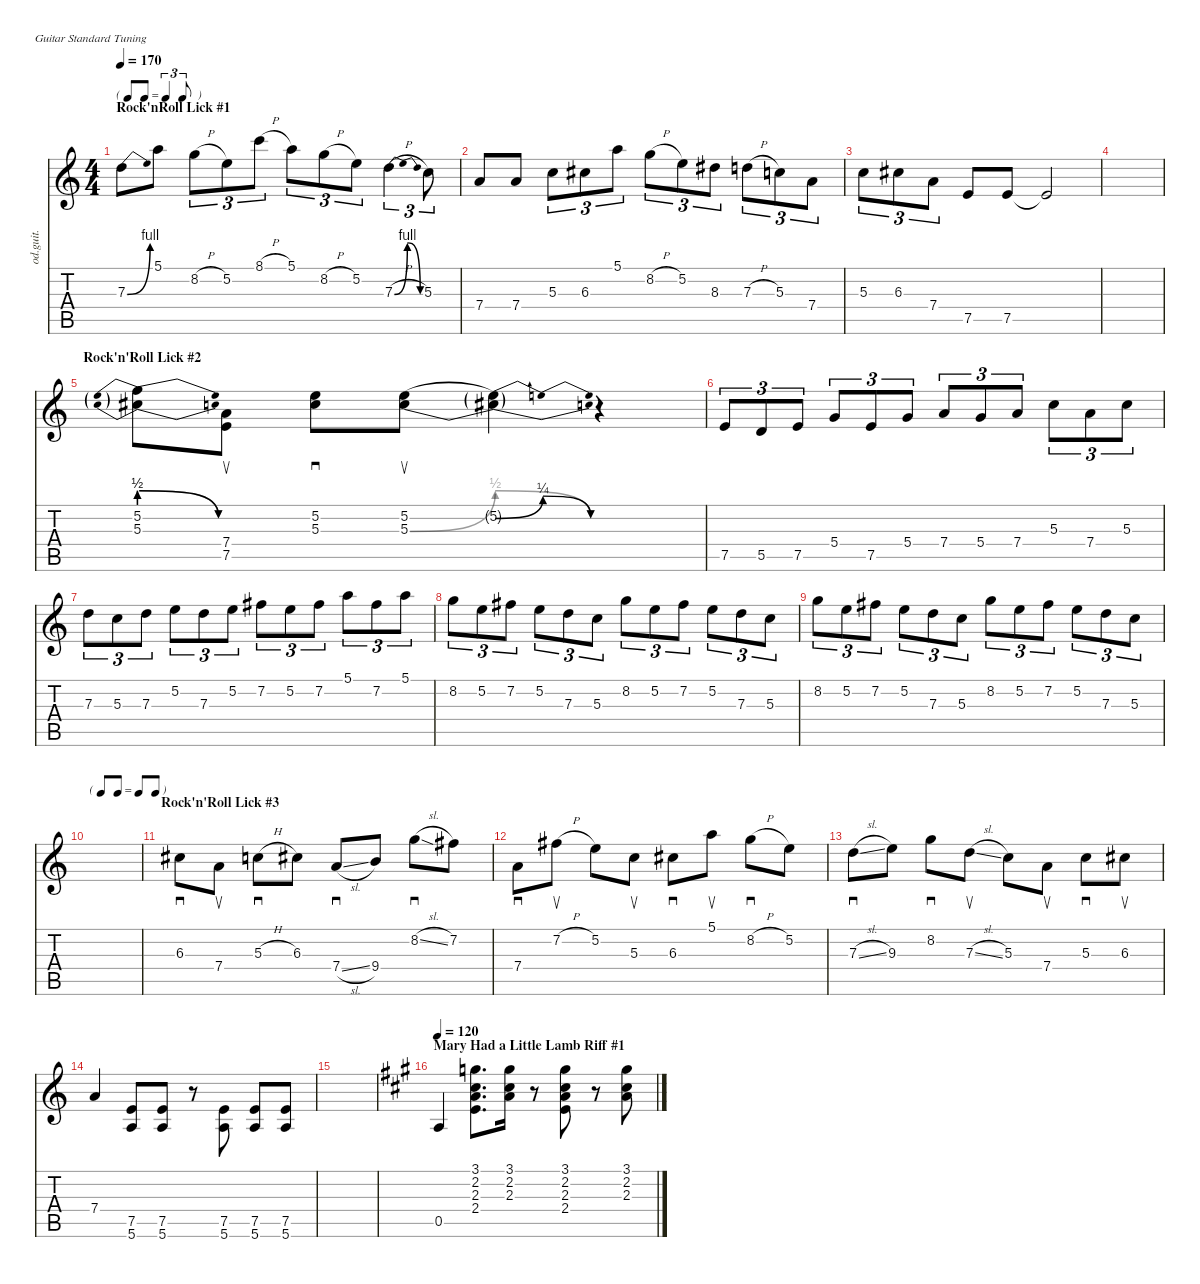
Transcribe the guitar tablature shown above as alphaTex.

\defaultSystemsLayout 4
\hideDynamics
\bracketExtendMode nobrackets
\track ("Overdriven Guitar" "od.guit.") {instrument overdrivenguitar}
\staff {score tabs}
\tuning (E4 B3 G3 D3 A2 E2)
\ts (4 4)
\tf triplet8th
\section ("" "Rock'nRoll Lick #1")
\tempo 170
\clef g2
\ks aminor
7.3{be (bend 0 0 15 4)}.8{dy mf instrument overdrivenguitar beam Down} 5.1.8{beam Down} 8.2{h}.8{tu (3 2) beam Down} 5.2.8{tu (3 2) beam Down} 8.1{h}.8{tu (3 2) beam Down} 5.1.8{tu (3 2) beam Down} 8.2{h}.8{tu (3 2) beam Down} 5.2.8{tu (3 2) beam Down} 7.3{be (bendrelease 0 0 15 4 30 4 45 0) h}.4{tu (3 2) beam Down} 5.3.8{tu (3 2) beam Down} |
7.4.8{beam Up} 7.4.8{beam Up} 5.3.8{tu (3 2) beam Down} 6.3{acc #}.8{tu (3 2) beam Down} 5.1.8{tu (3 2) beam Down} 8.2{h}.8{tu (3 2) beam Down} 5.2.8{tu (3 2) beam Down} 8.3{acc #}.8{tu (3 2) beam Down} 7.3{h}.8{tu (3 2) beam Down} 5.3.8{tu (3 2) beam Down} 7.4.8{tu (3 2) beam Down} |
5.3.8{tu (3 2) beam Down} 6.3{acc #}.8{tu (3 2) beam Down} 7.4.8{tu (3 2) beam Down} 7.5.8{beam Up} 7.5.8{beam Up} 7.5{t}.2{beam Up} |
|
\section ("" "Rock'n'Roll Lick #2")
(5.2{be (prebendrelease 0 2 60 0)} 5.3{be (prebendrelease 0 2 60 0)}).8{beam Down} (7.4 7.5).8{su beam Down} (5.2 5.3).8{sd beam Down} (5.2{be (hold 0 0 60 0)} 5.3{be (bend 0 0 60 2)}).8{su beam Down} (5.2{be (bendrelease 0 0 30 1 30 1 60 0) t} 5.3{be (release 0 2 60 0) t}).4{beam Down} r.4{beam Down} |
7.5.8{tu (3 2) beam Up} 5.5.8{tu (3 2) beam Up} 7.5.8{tu (3 2) beam Up} 5.4.8{tu (3 2) beam Up} 7.5.8{tu (3 2) beam Up} 5.4.8{tu (3 2) beam Up} 7.4.8{tu (3 2) beam Up} 5.4.8{tu (3 2) beam Up} 7.4.8{tu (3 2) beam Up} 5.3.8{tu (3 2) beam Down} 7.4.8{tu (3 2) beam Down} 5.3.8{tu (3 2) beam Down} |
7.3.8{tu (3 2) beam Down} 5.3.8{tu (3 2) beam Down} 7.3.8{tu (3 2) beam Down} 5.2.8{tu (3 2) beam Down} 7.3.8{tu (3 2) beam Down} 5.2.8{tu (3 2) beam Down} 7.2{acc #}.8{tu (3 2) beam Down} 5.2.8{tu (3 2) beam Down} 7.2{acc #}.8{tu (3 2) beam Down} 5.1.8{tu (3 2) beam Down} 7.2{acc #}.8{tu (3 2) beam Down} 5.1.8{tu (3 2) beam Down} |
8.2.8{tu (3 2) beam Down} 5.2.8{tu (3 2) beam Down} 7.2{acc #}.8{tu (3 2) beam Down} 5.2.8{tu (3 2) beam Down} 7.3.8{tu (3 2) beam Down} 5.3.8{tu (3 2) beam Down} 8.2.8{tu (3 2) beam Down} 5.2.8{tu (3 2) beam Down} 7.2{acc #}.8{tu (3 2) beam Down} 5.2.8{tu (3 2) beam Down} 7.3.8{tu (3 2) beam Down} 5.3.8{tu (3 2) beam Down} |
8.2.8{tu (3 2) beam Down} 5.2.8{tu (3 2) beam Down} 7.2{acc #}.8{tu (3 2) beam Down} 5.2.8{tu (3 2) beam Down} 7.3.8{tu (3 2) beam Down} 5.3.8{tu (3 2) beam Down} 8.2.8{tu (3 2) beam Down} 5.2.8{tu (3 2) beam Down} 7.2{acc #}.8{tu (3 2) beam Down} 5.2.8{tu (3 2) beam Down} 7.3.8{tu (3 2) beam Down} 5.3.8{tu (3 2) beam Down} |
\tf none
|
\section ("" "Rock'n'Roll Lick #3")
6.3{acc #}.8{sd beam Down} 7.4.8{su beam Down} 5.3{h}.8{sd beam Down} 6.3{acc #}.8{beam Down} 7.4{sl}.8{sd beam Up} 9.4.8{beam Up} 8.2{sl}.8{sd beam Down} 7.2{acc #}.8{beam Down} |
7.4.8{sd beam Down} 7.2{h acc #}.8{su beam Down} 5.2.8{beam Down} 5.3.8{su beam Down} 6.3{acc #}.8{sd beam Down} 5.1.8{su beam Down} 8.2{h}.8{sd beam Down} 5.2.8{beam Down} |
7.3{sl}.8{sd beam Down} 9.3.8{beam Down} 8.2.8{sd beam Down} 7.3{sl}.8{su beam Down} 5.3.8{beam Down} 7.4.8{su beam Down} 5.3.8{sd beam Down} 6.3{acc #}.8{su beam Down} |
7.4.4{beam Up} (7.5 5.6).8{beam Up} (7.5 5.6).8{beam Up} r.8{beam Down} (7.5 5.6).8{beam Up} (7.5 5.6).8{beam Up} (7.5 5.6).8{beam Up} |
|
\section ("" "Mary Had a Little Lamb Riff #1")
\tempo 120
\ks a
0.5{acc forcenatural}.4{beam Up} (2.4{acc forcenatural} 2.3{acc forcenatural} 2.2{acc #} 3.1{acc forcenatural}).8{d beam Down} (2.3{acc forcenatural} 2.2{acc #} 3.1{acc forcenatural}).16{beam Down} r.8{beam Down} (2.4{acc forcenatural} 2.3{acc forcenatural} 2.2{acc #} 3.1{acc forcenatural}).8{beam Down} r.8{beam Down} (2.3{acc forcenatural} 2.2{acc #} 3.1{acc forcenatural}).8{beam Down}
